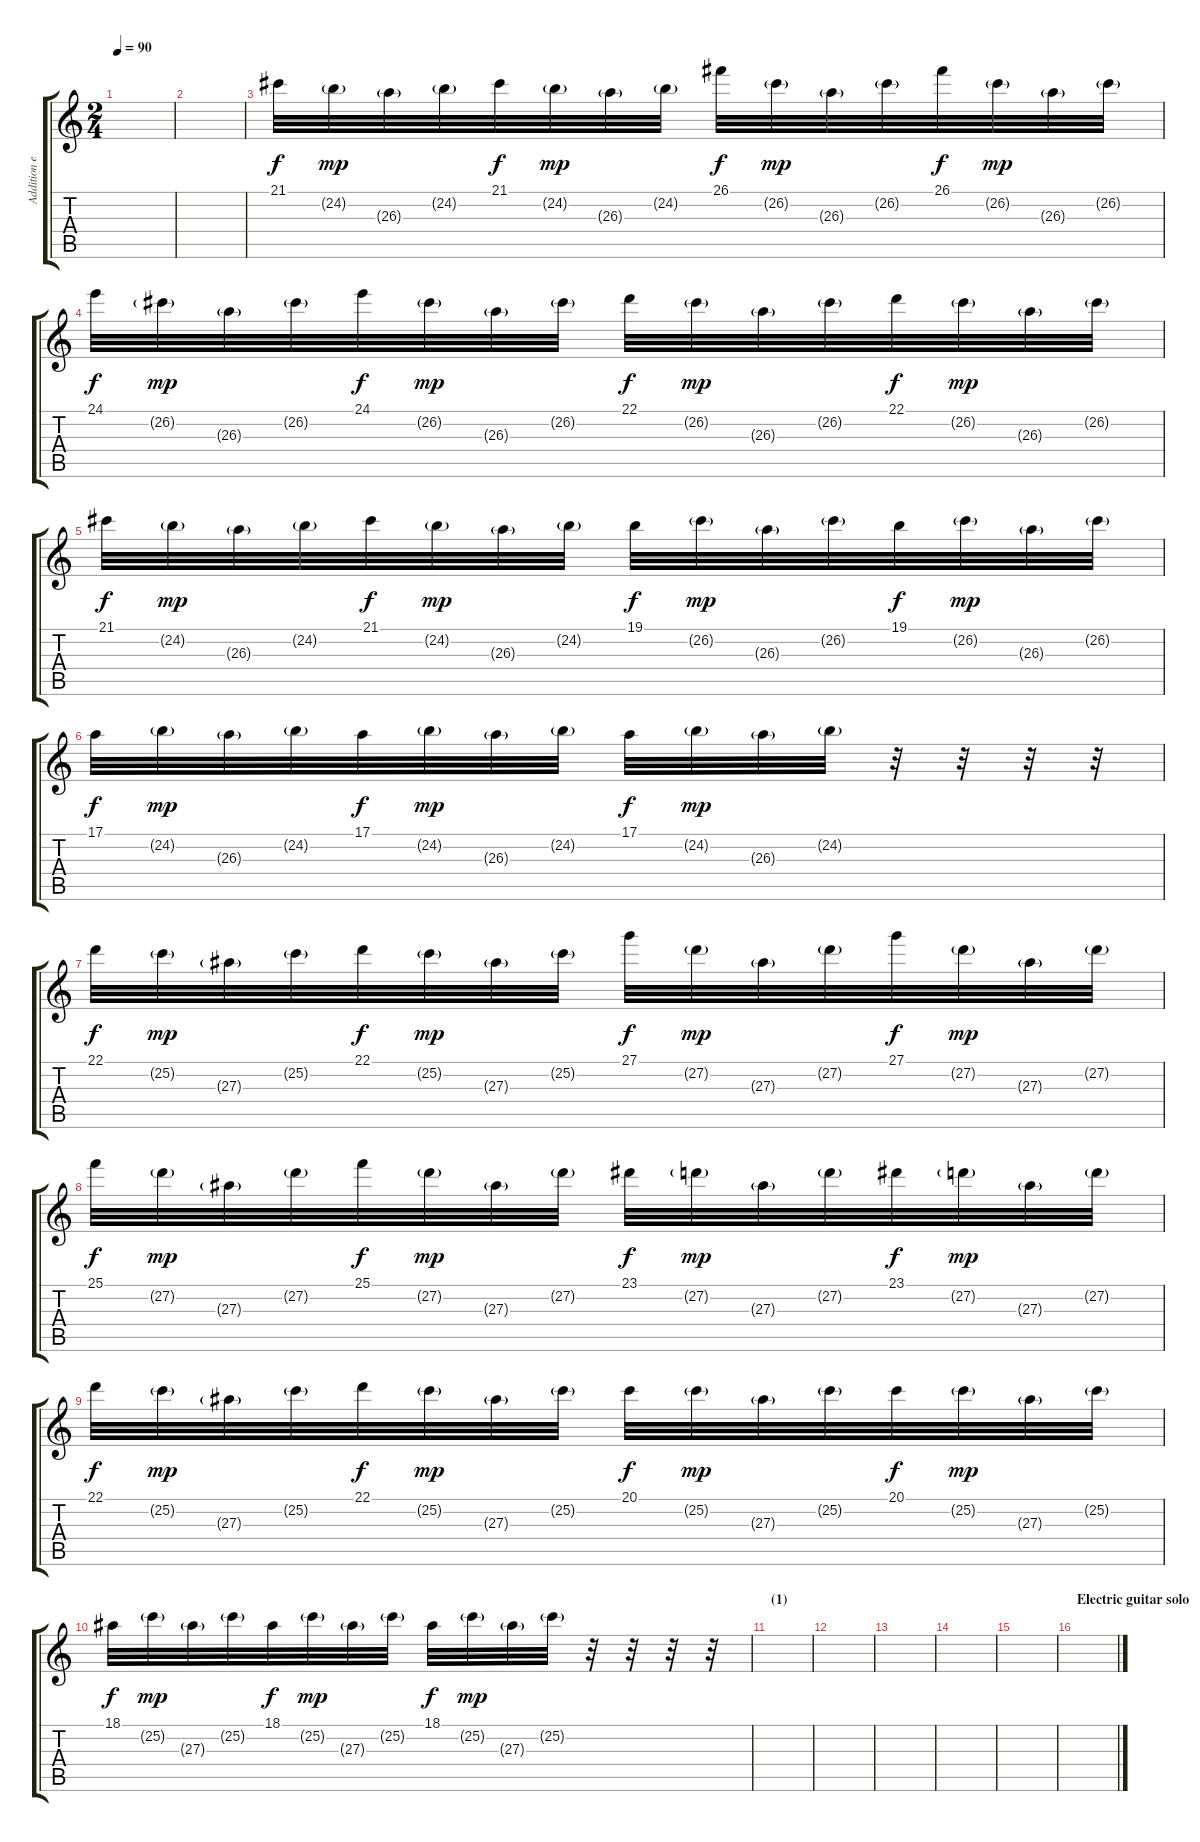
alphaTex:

\track ("Addition effects + instruments" "Addition e") {instrument stringensemble1}
\staff {score tabs}
\tuning (E4 B3 G3 D3 A2 E2) {hide}
\ts (2 4)
\tempo 90
\clef g2
\ks c
|
|
21.1.32{dy f volume 13 instrument stringensemble1} 24.2{g}.32{dy mp} 26.3{g}.32 24.2{g}.32 21.1.32{dy f} 24.2{g}.32{dy mp} 26.3{g}.32 24.2{g}.32 26.1.32{dy f} 26.2{g}.32{dy mp} 26.3{g}.32 26.2{g}.32 26.1.32{dy f} 26.2{g}.32{dy mp} 26.3{g}.32 26.2{g}.32 |
24.1.32{dy f} 26.2{g}.32{dy mp} 26.3{g}.32 26.2{g}.32 24.1.32{dy f} 26.2{g}.32{dy mp} 26.3{g}.32 26.2{g}.32 22.1.32{dy f} 26.2{g}.32{dy mp} 26.3{g}.32 26.2{g}.32 22.1.32{dy f} 26.2{g}.32{dy mp} 26.3{g}.32 26.2{g}.32 |
21.1.32{dy f} 24.2{g}.32{dy mp} 26.3{g}.32 24.2{g}.32 21.1.32{dy f} 24.2{g}.32{dy mp} 26.3{g}.32 24.2{g}.32 19.1.32{dy f} 26.2{g}.32{dy mp} 26.3{g}.32 26.2{g}.32 19.1.32{dy f} 26.2{g}.32{dy mp} 26.3{g}.32 26.2{g}.32 |
17.1.32{dy f} 24.2{g}.32{dy mp} 26.3{g}.32 24.2{g}.32 17.1.32{dy f} 24.2{g}.32{dy mp} 26.3{g}.32 24.2{g}.32 17.1.32{dy f} 24.2{g}.32{dy mp} 26.3{g}.32 24.2{g}.32 r.32 r.32 r.32 r.32 |
22.1.32{dy f} 25.2{g}.32{dy mp} 27.3{g}.32 25.2{g}.32 22.1.32{dy f} 25.2{g}.32{dy mp} 27.3{g}.32 25.2{g}.32 27.1.32{dy f} 27.2{g}.32{dy mp} 27.3{g}.32 27.2{g}.32 27.1.32{dy f} 27.2{g}.32{dy mp} 27.3{g}.32 27.2{g}.32 |
25.1.32{dy f} 27.2{g}.32{dy mp} 27.3{g}.32 27.2{g}.32 25.1.32{dy f} 27.2{g}.32{dy mp} 27.3{g}.32 27.2{g}.32 23.1.32{dy f} 27.2{g}.32{dy mp} 27.3{g}.32 27.2{g}.32 23.1.32{dy f} 27.2{g}.32{dy mp} 27.3{g}.32 27.2{g}.32 |
22.1.32{dy f} 25.2{g}.32{dy mp} 27.3{g}.32 25.2{g}.32 22.1.32{dy f} 25.2{g}.32{dy mp} 27.3{g}.32 25.2{g}.32 20.1.32{dy f} 25.2{g}.32{dy mp} 27.3{g}.32 25.2{g}.32 20.1.32{dy f} 25.2{g}.32{dy mp} 27.3{g}.32 25.2{g}.32 |
18.1.32{dy f} 25.2{g}.32{dy mp} 27.3{g}.32 25.2{g}.32 18.1.32{dy f} 25.2{g}.32{dy mp} 27.3{g}.32 25.2{g}.32 18.1.32{dy f} 25.2{g}.32{dy mp} 27.3{g}.32 25.2{g}.32 r.32 r.32 r.32 r.32 |
\section ("" "(1)")
|
|
|
|
|
\section ("" "Electric guitar solo")
